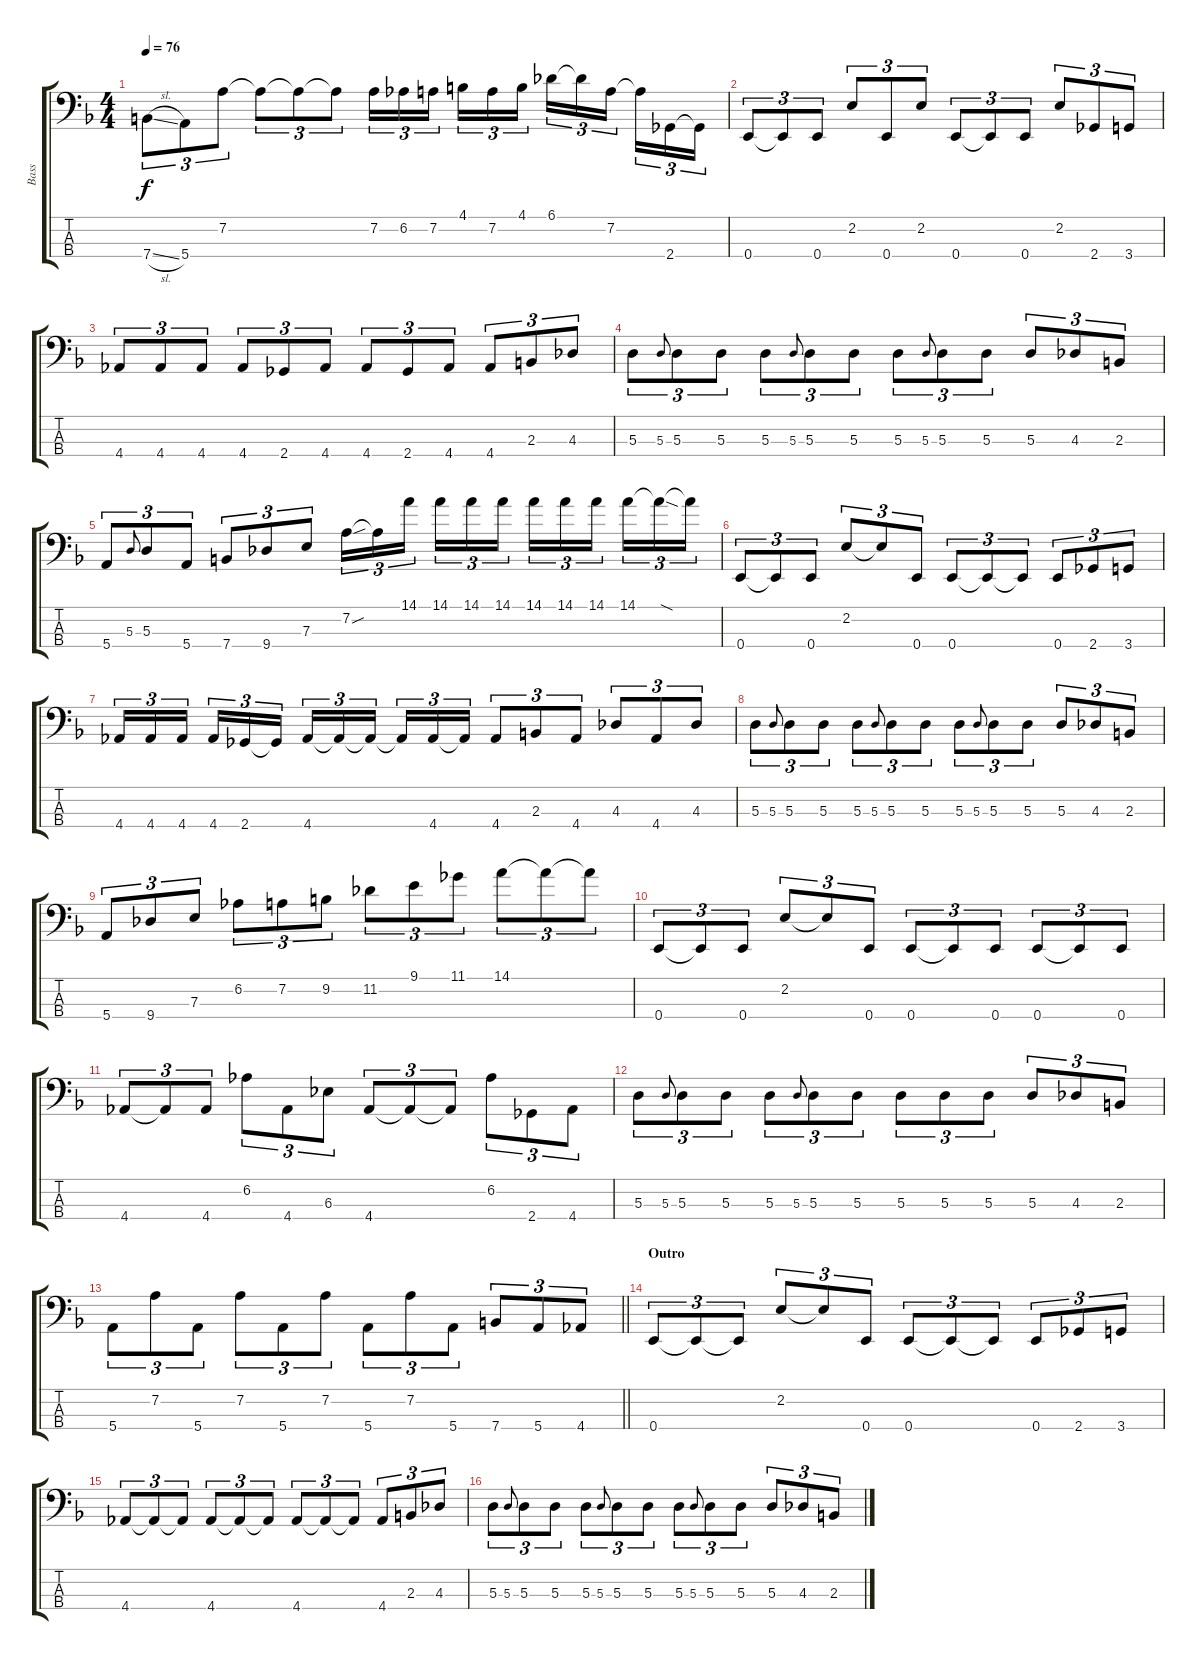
\track ("Bass" "Bass") {instrument electricbassfinger}
\staff {score tabs}
\tuning (G2 D2 A1 E1) {hide}
\ts (4 4)
\tempo 76
\clef f4
\ks f
7.4{sl}.8{tu (3 2) dy f} 5.4.8{tu (3 2)} 7.2.8{tu (3 2)} 7.2{t}.8{tu (3 2)} 7.2{t}.8{tu (3 2)} 7.2{t}.8{tu (3 2)} 7.2.16{tu (3 2)} 6.2.16{tu (3 2)} 7.2.16{tu (3 2) beam splitsecondary} 4.1.16{tu (3 2)} 7.2.16{tu (3 2)} 4.1.16{tu (3 2)} 6.1.16{tu (3 2)} 6.1{t}.16{tu (3 2)} 7.2.16{tu (3 2) beam splitsecondary} 7.2{t}.16{tu (3 2)} 2.4.16{tu (3 2)} 2.4{t}.16{tu (3 2)} |
0.4.8{tu (3 2)} 0.4{t}.8{tu (3 2)} 0.4.8{tu (3 2)} 2.2.8{tu (3 2)} 0.4.8{tu (3 2)} 2.2.8{tu (3 2)} 0.4.8{tu (3 2)} 0.4{t}.8{tu (3 2)} 0.4.8{tu (3 2)} 2.2.8{tu (3 2)} 2.4.8{tu (3 2)} 3.4.8{tu (3 2)} |
4.4.8{tu (3 2)} 4.4.8{tu (3 2)} 4.4.8{tu (3 2)} 4.4.8{tu (3 2)} 2.4.8{tu (3 2)} 4.4.8{tu (3 2)} 4.4.8{tu (3 2)} 2.4.8{tu (3 2)} 4.4.8{tu (3 2)} 4.4.8{tu (3 2)} 2.3.8{tu (3 2)} 4.3.8{tu (3 2)} |
5.3.8{tu (3 2)} 5.3.8{gr onbeat} 5.3.8{tu (3 2)} 5.3.8{tu (3 2)} 5.3.8{tu (3 2)} 5.3.8{gr onbeat} 5.3.8{tu (3 2)} 5.3.8{tu (3 2)} 5.3.8{tu (3 2)} 5.3.8{gr onbeat} 5.3.8{tu (3 2)} 5.3.8{tu (3 2)} 5.3.8{tu (3 2)} 4.3.8{tu (3 2)} 2.3.8{tu (3 2)} |
5.4.8{tu (3 2)} 5.3.8{gr onbeat} 5.3.8{tu (3 2)} 5.4.8{tu (3 2)} 7.4.8{tu (3 2)} 9.4.8{tu (3 2)} 7.3.8{tu (3 2)} 7.2{sou}.16{tu (3 2)} 7.2{t}.16{tu (3 2)} 14.1.16{tu (3 2) beam splitsecondary} 14.1.16{tu (3 2)} 14.1.16{tu (3 2)} 14.1.16{tu (3 2)} 14.1.16{tu (3 2)} 14.1.16{tu (3 2)} 14.1.16{tu (3 2) beam splitsecondary} 14.1.16{tu (3 2)} 14.1{sod t}.16{tu (3 2)} 14.1{t}.16{tu (3 2)} |
0.4.8{tu (3 2)} 0.4{t}.8{tu (3 2)} 0.4.8{tu (3 2)} 2.2.8{tu (3 2)} 2.2{t}.8{tu (3 2)} 0.4.8{tu (3 2)} 0.4.8{tu (3 2)} 0.4{t}.8{tu (3 2)} 0.4{t}.8{tu (3 2)} 0.4.8{tu (3 2)} 2.4.8{tu (3 2)} 3.4.8{tu (3 2)} |
4.4.16{tu (3 2)} 4.4.16{tu (3 2)} 4.4.16{tu (3 2) beam splitsecondary} 4.4.16{tu (3 2)} 2.4.16{tu (3 2)} 2.4{t}.16{tu (3 2)} 4.4.16{tu (3 2)} 4.4{t}.16{tu (3 2)} 4.4{t}.16{tu (3 2) beam splitsecondary} 4.4{t}.16{tu (3 2)} 4.4.16{tu (3 2)} 4.4{t}.16{tu (3 2)} 4.4.8{tu (3 2)} 2.3.8{tu (3 2)} 4.4.8{tu (3 2)} 4.3.8{tu (3 2)} 4.4.8{tu (3 2)} 4.3.8{tu (3 2)} |
5.3.8{tu (3 2)} 5.3.8{gr onbeat} 5.3.8{tu (3 2)} 5.3.8{tu (3 2)} 5.3.8{tu (3 2)} 5.3.8{gr onbeat} 5.3.8{tu (3 2)} 5.3.8{tu (3 2)} 5.3.8{tu (3 2)} 5.3.8{gr onbeat} 5.3.8{tu (3 2)} 5.3.8{tu (3 2)} 5.3.8{tu (3 2)} 4.3.8{tu (3 2)} 2.3.8{tu (3 2)} |
5.4.8{tu (3 2)} 9.4.8{tu (3 2)} 7.3.8{tu (3 2)} 6.2.8{tu (3 2)} 7.2.8{tu (3 2)} 9.2.8{tu (3 2)} 11.2.8{tu (3 2)} 9.1.8{tu (3 2)} 11.1.8{tu (3 2)} 14.1.8{tu (3 2)} 14.1{t}.8{tu (3 2)} 14.1{t}.8{tu (3 2)} |
0.4.8{tu (3 2)} 0.4{t}.8{tu (3 2)} 0.4.8{tu (3 2)} 2.2.8{tu (3 2)} 2.2{t}.8{tu (3 2)} 0.4.8{tu (3 2)} 0.4.8{tu (3 2)} 0.4{t}.8{tu (3 2)} 0.4.8{tu (3 2)} 0.4.8{tu (3 2)} 0.4{t}.8{tu (3 2)} 0.4.8{tu (3 2)} |
4.4.8{tu (3 2)} 4.4{t}.8{tu (3 2)} 4.4.8{tu (3 2)} 6.2.8{tu (3 2)} 4.4.8{tu (3 2)} 6.3.8{tu (3 2)} 4.4.8{tu (3 2)} 4.4{t}.8{tu (3 2)} 4.4{t}.8{tu (3 2)} 6.2.8{tu (3 2)} 2.4.8{tu (3 2)} 4.4.8{tu (3 2)} |
5.3.8{tu (3 2)} 5.3.8{gr onbeat} 5.3.8{tu (3 2)} 5.3.8{tu (3 2)} 5.3.8{tu (3 2)} 5.3.8{gr onbeat} 5.3.8{tu (3 2)} 5.3.8{tu (3 2)} 5.3.8{tu (3 2)} 5.3.8{tu (3 2)} 5.3.8{tu (3 2)} 5.3.8{tu (3 2)} 4.3.8{tu (3 2)} 2.3.8{tu (3 2)} |
\barLineRight lightlight
5.4.8{tu (3 2)} 7.2.8{tu (3 2)} 5.4.8{tu (3 2)} 7.2.8{tu (3 2)} 5.4.8{tu (3 2)} 7.2.8{tu (3 2)} 5.4.8{tu (3 2)} 7.2.8{tu (3 2)} 5.4.8{tu (3 2)} 7.4.8{tu (3 2)} 5.4.8{tu (3 2)} 4.4.8{tu (3 2)} |
\section ("" "Outro")
0.4.8{tu (3 2)} 0.4{t}.8{tu (3 2)} 0.4{t}.8{tu (3 2)} 2.2.8{tu (3 2)} 2.2{t}.8{tu (3 2)} 0.4.8{tu (3 2)} 0.4.8{tu (3 2)} 0.4{t}.8{tu (3 2)} 0.4{t}.8{tu (3 2)} 0.4.8{tu (3 2)} 2.4.8{tu (3 2)} 3.4.8{tu (3 2)} |
4.4.8{tu (3 2)} 4.4{t}.8{tu (3 2)} 4.4{t}.8{tu (3 2)} 4.4.8{tu (3 2)} 4.4{t}.8{tu (3 2)} 4.4{t}.8{tu (3 2)} 4.4.8{tu (3 2)} 4.4{t}.8{tu (3 2)} 4.4{t}.8{tu (3 2)} 4.4.8{tu (3 2)} 2.3.8{tu (3 2)} 4.3.8{tu (3 2)} |
5.3.8{tu (3 2)} 5.3.8{gr onbeat} 5.3.8{tu (3 2)} 5.3.8{tu (3 2)} 5.3.8{tu (3 2)} 5.3.8{gr onbeat} 5.3.8{tu (3 2)} 5.3.8{tu (3 2)} 5.3.8{tu (3 2)} 5.3.8{gr onbeat} 5.3.8{tu (3 2)} 5.3.8{tu (3 2)} 5.3.8{tu (3 2)} 4.3.8{tu (3 2)} 2.3.8{tu (3 2)}
